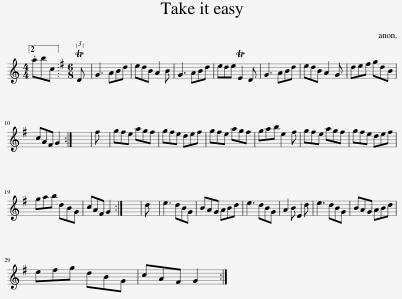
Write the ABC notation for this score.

X:1
L:1/8
M:4/4
I:linebreak $
K:C
V:1 treble
V:1
 .abc ||[K:G][M:6/8] (3:2:1TD x/12 | G3 ABd | edB A2 B | G3 ABd | %5
 ede TE2 D | G3 ABd | edB A2 G | def gdB |$ cAF G2 :| %10
 x6 | f | gfe agf | gfe def | gfe agf | %15
 gab e2 f | gfe agf | gfe def |$ gab dBG | cAF G2 :| %20
 x6 | d | e3 dBG | BAG ABd | e3 dBG | %25
 A2 B E2 d | e3 dBG | BAG ABd |$ efg dBG | cAF G2 :| %30
